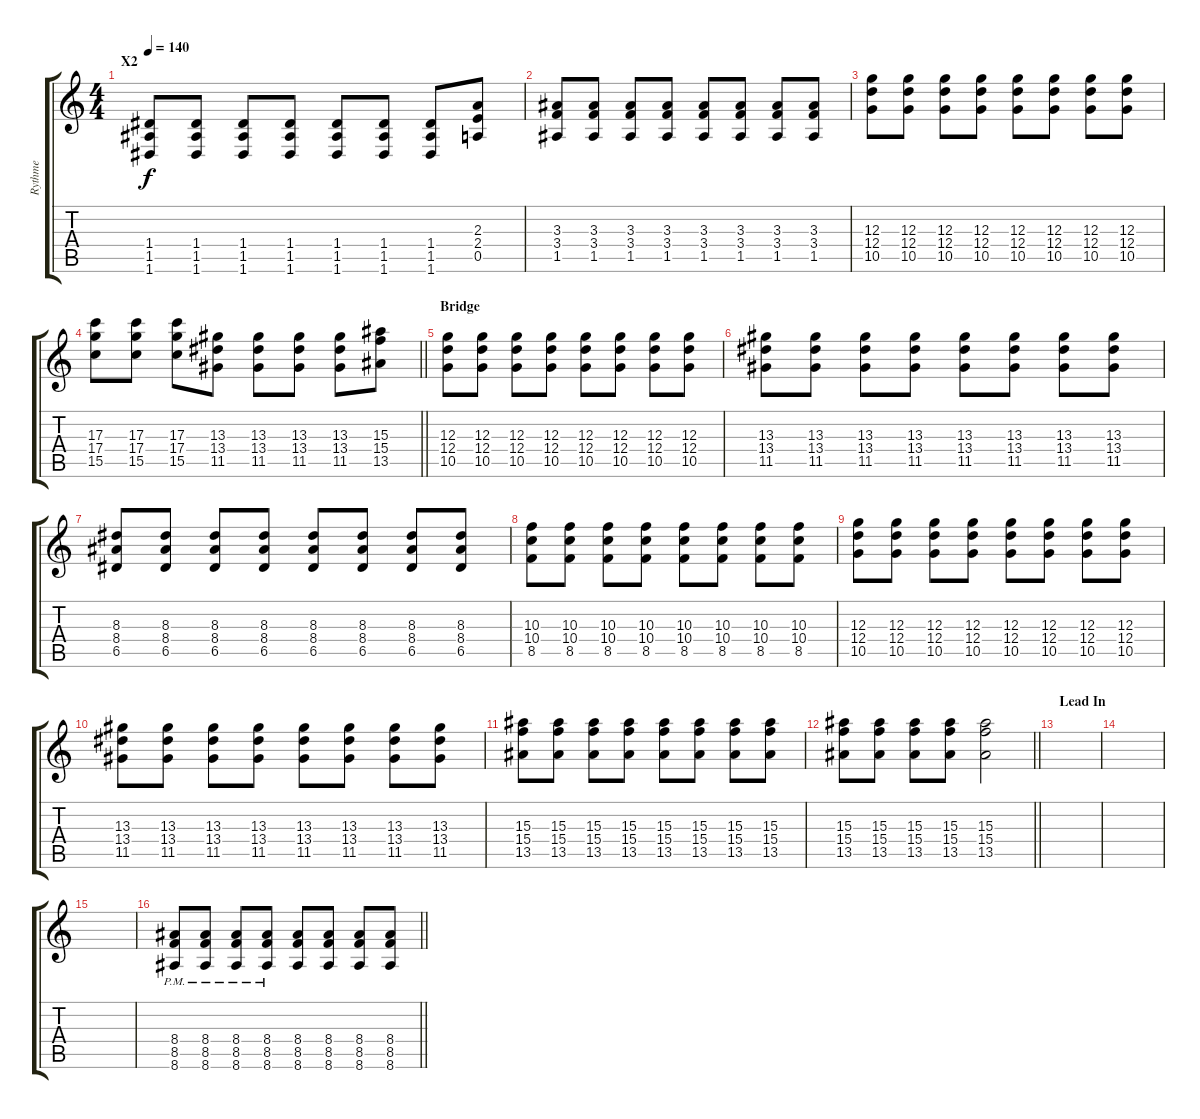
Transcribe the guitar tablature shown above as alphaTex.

\track ("Rythme" "Rythme") {instrument distortionguitar}
\staff {score tabs}
\tuning (E4 B3 G3 D3 A2 D2) {hide}
\ts (4 4)
\section ("" "X2")
\tempo 140
\clef g2
\ks c
(1.4 1.5 1.6).8{dy f volume 9} (1.4 1.5 1.6).8 (1.4 1.5 1.6).8 (1.4 1.5 1.6).8 (1.4 1.5 1.6).8 (1.4 1.5 1.6).8 (1.4 1.5 1.6).8 (2.3 2.4 0.5).8 |
(3.3 3.4 1.5).8 (3.3 3.4 1.5).8 (3.3 3.4 1.5).8 (3.3 3.4 1.5).8 (3.3 3.4 1.5).8 (3.3 3.4 1.5).8 (3.3 3.4 1.5).8 (3.3 3.4 1.5).8 |
(12.3 12.4 10.5).8 (12.3 12.4 10.5).8 (12.3 12.4 10.5).8 (12.3 12.4 10.5).8 (12.3 12.4 10.5).8 (12.3 12.4 10.5).8 (12.3 12.4 10.5).8 (12.3 12.4 10.5).8 |
\barLineRight lightlight
(17.3 17.4 15.5).8 (17.3 17.4 15.5).8 (17.3 17.4 15.5).8 (13.3 13.4 11.5).8 (13.3 13.4 11.5).8 (13.3 13.4 11.5).8 (13.3 13.4 11.5).8 (15.3 15.4 13.5).8 |
\section ("" "Bridge")
(12.3 12.4 10.5).8{volume 5} (12.3 12.4 10.5).8 (12.3 12.4 10.5).8 (12.3 12.4 10.5).8 (12.3 12.4 10.5).8 (12.3 12.4 10.5).8 (12.3 12.4 10.5).8 (12.3 12.4 10.5).8 |
(13.3 13.4 11.5).8 (13.3 13.4 11.5).8 (13.3 13.4 11.5).8 (13.3 13.4 11.5).8 (13.3 13.4 11.5).8 (13.3 13.4 11.5).8 (13.3 13.4 11.5).8 (13.3 13.4 11.5).8 |
(8.3 8.4 6.5).8 (8.3 8.4 6.5).8 (8.3 8.4 6.5).8 (8.3 8.4 6.5).8 (8.3 8.4 6.5).8 (8.3 8.4 6.5).8 (8.3 8.4 6.5).8 (8.3 8.4 6.5).8 |
(10.3 10.4 8.5).8 (10.3 10.4 8.5).8 (10.3 10.4 8.5).8 (10.3 10.4 8.5).8 (10.3 10.4 8.5).8 (10.3 10.4 8.5).8 (10.3 10.4 8.5).8 (10.3 10.4 8.5).8 |
(12.3 12.4 10.5).8 (12.3 12.4 10.5).8 (12.3 12.4 10.5).8 (12.3 12.4 10.5).8 (12.3 12.4 10.5).8 (12.3 12.4 10.5).8 (12.3 12.4 10.5).8 (12.3 12.4 10.5).8 |
(13.3 13.4 11.5).8 (13.3 13.4 11.5).8 (13.3 13.4 11.5).8 (13.3 13.4 11.5).8 (13.3 13.4 11.5).8 (13.3 13.4 11.5).8 (13.3 13.4 11.5).8 (13.3 13.4 11.5).8 |
(15.3 15.4 13.5).8 (15.3 15.4 13.5).8 (15.3 15.4 13.5).8 (15.3 15.4 13.5).8 (15.3 15.4 13.5).8 (15.3 15.4 13.5).8 (15.3 15.4 13.5).8 (15.3 15.4 13.5).8 |
\barLineRight lightlight
(15.3 15.4 13.5).8 (15.3 15.4 13.5).8 (15.3 15.4 13.5).8 (15.3 15.4 13.5).8 (15.3 15.4 13.5).2 |
\section ("" "Lead In")
|
|
|
\barLineRight lightlight
(8.4{pm} 8.5{pm} 8.6{pm}).8{instrument distortionguitar} (8.4{pm} 8.5{pm} 8.6{pm}).8 (8.4{pm} 8.5{pm} 8.6{pm}).8 (8.4{pm} 8.5{pm} 8.6{pm}).8 (8.4 8.5 8.6).8 (8.4 8.5 8.6).8 (8.4 8.5 8.6).8 (8.4 8.5 8.6).8
